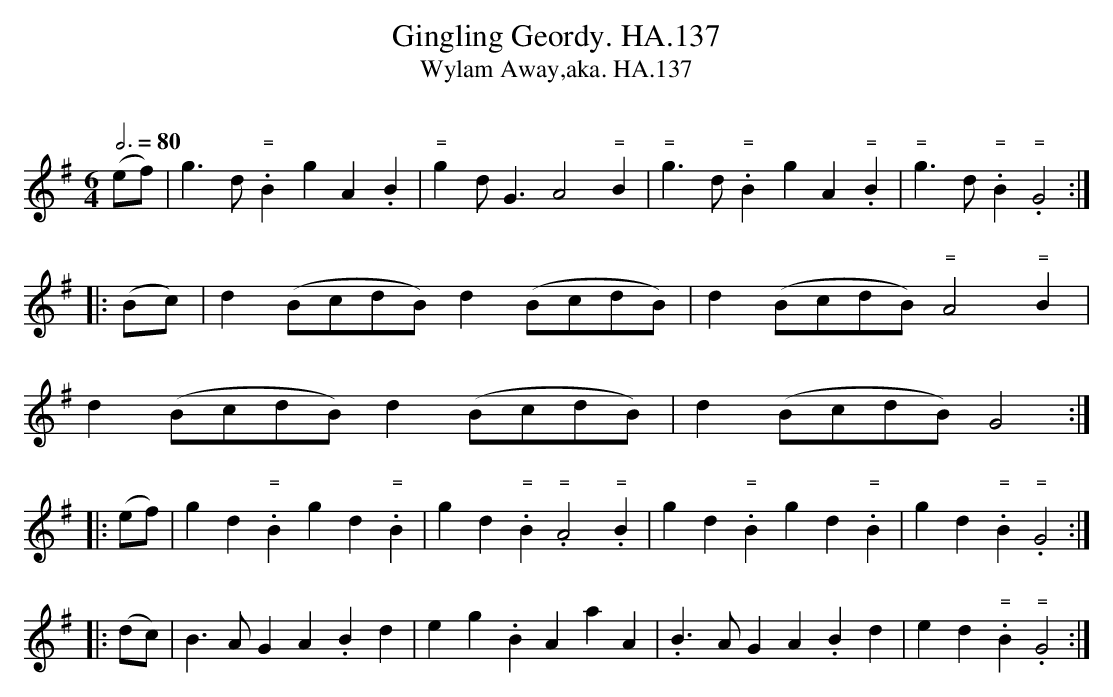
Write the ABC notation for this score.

X:1
T:Gingling Geordy. HA.137
T:Wylam Away,aka. HA.137
M:6/4
L:1/8
Q:3/4=80
O:
K:G
(ef)|g3d"=".B2g2A2.B2|"="g2dG3A4"="B2|\
"="g3d"=".B2g2A2"=".B2|"="g3d"=".B2"=".G4:|
|:(Bc)|d2(BcdB) d2(BcdB)|d2(BcdB)"="A4"="B2|
d2(BcdB) d2(BcdB)|d2(BcdB)G4:|
|:(ef)|g2d2"=".B2g2d2"=".B2|\
g2d2"=".B2"=".A4"=".B2|g2d2"=".B2g2d2"=".B2|\
g2d2"=".B2"=".G4:|
|:(dc)|B3AG2A2.B2d2|e2g2.B2A2a2A2|\
.B3AG2A2.B2d2|e2d2."="B2"=".G4:|
